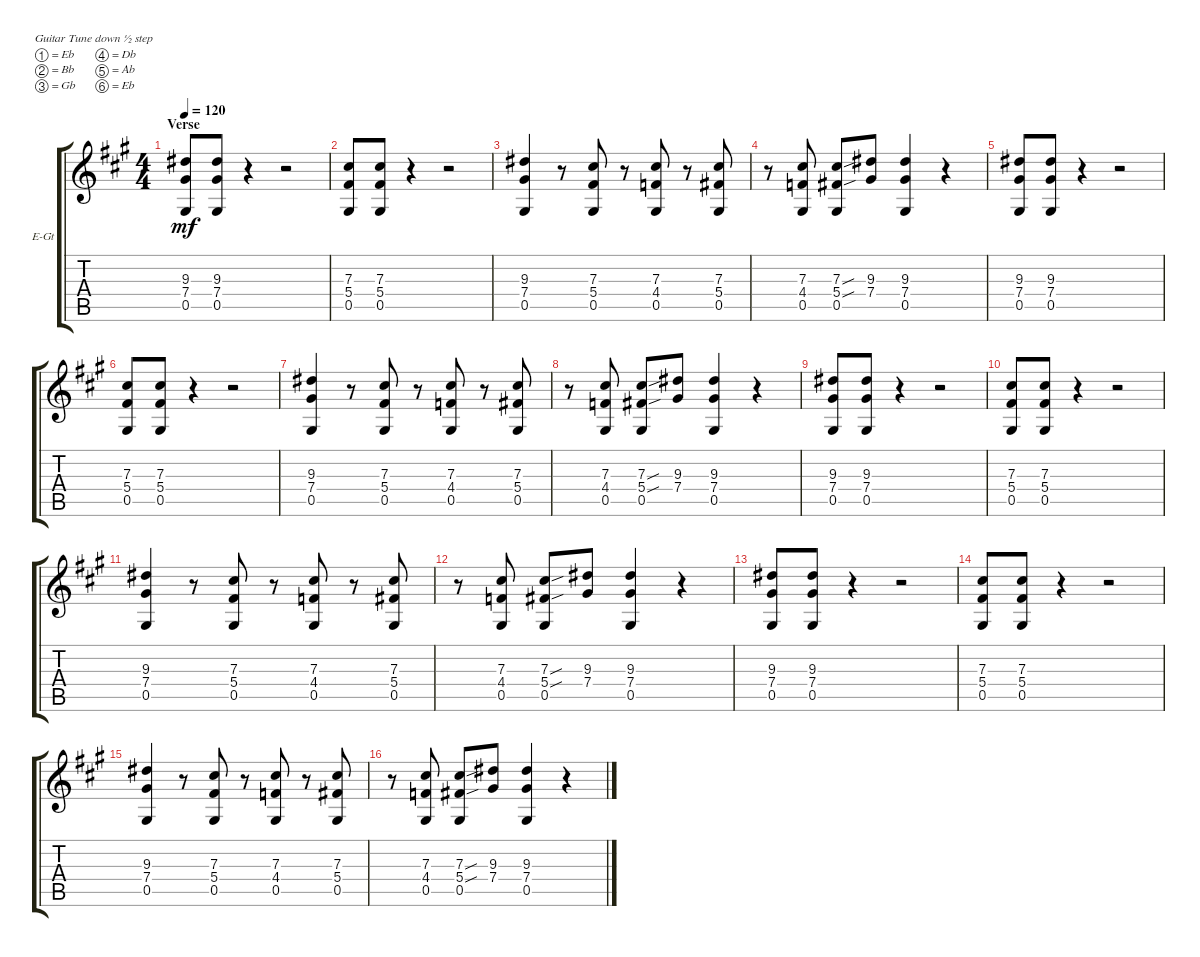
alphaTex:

\defaultSystemsLayout 4
\bracketExtendMode groupsimilarinstruments
\firstSystemTrackNameOrientation horizontal
\otherSystemsTrackNameOrientation horizontal
\track ("PAUL STANLEY" "E-Gt") {solo instrument distortionguitar}
\staff {score tabs}
\tuning (Eb4 Bb3 Gb3 Db3 Ab2 Eb2)
\ts (4 4)
\section ("" "Verse")
\tempo 120
\clef g2
\ks a
(0.5 7.4 9.3).8{dy mf} (9.3 7.4 0.5).8 r.4 r.2 |
(0.5 5.4 7.3).8 (7.3 5.4 0.5).8 r.4 r.2 |
(0.5 7.4 9.3).4 r.8 (7.3 5.4 0.5).8 r.8 (0.5 4.4 7.3).8 r.8 (0.5 5.4 7.3).8 |
r.8 (0.5 4.4 7.3).8 (7.3{sou} 5.4{sou} 0.5).8 (7.4 9.3).8 (9.3 7.4 0.5).4 r.4 |
(0.5 7.4 9.3).8 (9.3 7.4 0.5).8 r.4 r.2 |
(0.5 5.4 7.3).8 (7.3 5.4 0.5).8 r.4 r.2 |
(0.5 7.4 9.3).4 r.8 (7.3 5.4 0.5).8 r.8 (0.5 4.4 7.3).8 r.8 (0.5 5.4 7.3).8 |
r.8 (0.5 4.4 7.3).8 (7.3{sou} 5.4{sou} 0.5).8 (7.4 9.3).8 (9.3 7.4 0.5).4 r.4 |
(0.5 7.4 9.3).8 (9.3 7.4 0.5).8 r.4 r.2 |
(0.5 5.4 7.3).8 (7.3 5.4 0.5).8 r.4 r.2 |
(0.5 7.4 9.3).4 r.8 (7.3 5.4 0.5).8 r.8 (0.5 4.4 7.3).8 r.8 (0.5 5.4 7.3).8 |
r.8 (0.5 4.4 7.3).8 (7.3{sou} 5.4{sou} 0.5).8 (7.4 9.3).8 (9.3 7.4 0.5).4 r.4 |
(0.5 7.4 9.3).8 (9.3 7.4 0.5).8 r.4 r.2 |
(0.5 5.4 7.3).8 (7.3 5.4 0.5).8 r.4 r.2 |
(0.5 7.4 9.3).4 r.8 (7.3 5.4 0.5).8 r.8 (0.5 4.4 7.3).8 r.8 (0.5 5.4 7.3).8 |
r.8 (0.5 4.4 7.3).8 (7.3{sou} 5.4{sou} 0.5).8 (7.4 9.3).8 (9.3 7.4 0.5).4 r.4
